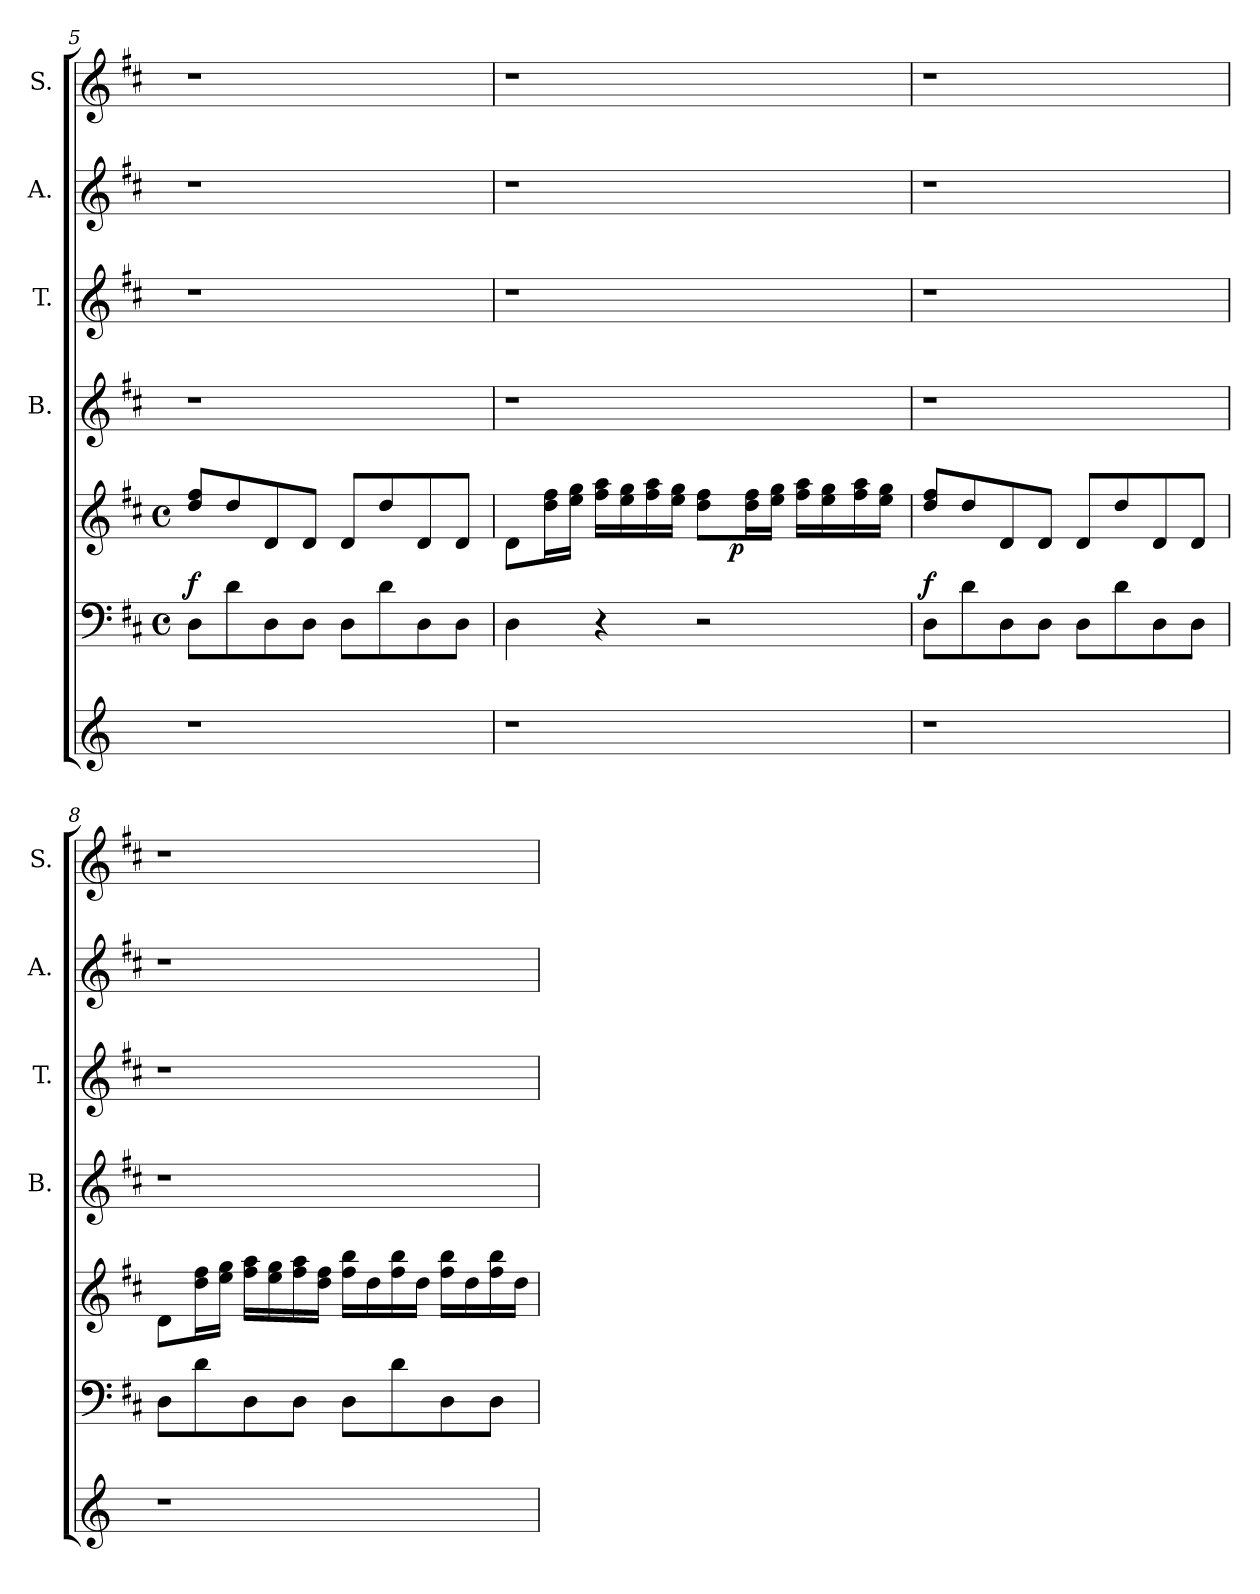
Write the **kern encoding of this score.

**kern	**kern	**dynam	**kern	**dynam	**kern	**kern	**kern	**kern
*part7	*part6	*part6	*part5	*part5	*part4	*part3	*part2	*part1
*staff7	*staff6	*staff6	*staff5	*staff5	*staff4	*staff3	*staff2	*staff1
*	*	*	*	*	*I"B.	*I"T.	*I"A.	*I"S.
*	*	*	*	*	*I'B.	*I'T.	*I'A.	*I'S.
*clefG2	*clefF4	*	*clefG2	*	*clefG2	*clefG2	*clefG2	*clefG2
*	*ITrd1c2	*	*ITrd1c2	*	*ITrd1c2	*ITrd1c2	*ITrd1c2	*ITrd1c2
*k[]	*k[]	*	*k[]	*	*k[]	*k[]	*k[]	*k[]
*C:	*C:	*	*C:	*	*C:	*C:	*C:	*C:
*	*M4/4	*	*M4/4	*	*	*	*	*
*	*met(c)	*	*met(c)	*	*	*	*	*
=5	=5	=5	=5	=5	=5	=5	=5	=5
!	!	!LO:DY:a	!	!	!	!	!	!
1r	8C\L	f	8cc/ 8ee/L	.	1r	1r	1r	1r
.	8c\	.	8cc/	.	.	.	.	.
.	8C\	.	8c/	.	.	.	.	.
.	8C\J	.	8c/J	.	.	.	.	.
.	8C\L	.	8c/L	.	.	.	.	.
.	8c\	.	8cc/	.	.	.	.	.
.	8C\	.	8c/	.	.	.	.	.
.	8C\J	.	8c/J	.	.	.	.	.
!!LO:LB:g=z
=6	=6	=6	=6	=6	=6	=6	=6	=6
*	*	*	*^	*	*	*	*	*
1r	4C\	.	8c\L	2ryy	.	1r	1r	1r	1r
.	.	.	16cc\ 16ee\L	.	.	.	.	.	.
.	.	.	16dd\ 16ff\JJ	.	.	.	.	.	.
.	4r	.	16ee\ 16gg\LL	.	.	.	.	.	.
.	.	.	16dd\ 16ff\	.	.	.	.	.	.
.	.	.	16ee\ 16gg\	.	.	.	.	.	.
.	.	.	16dd\ 16ff\JJ	.	.	.	.	.	.
.	2r	.	8cc\ 8ee\L	16.ryy	.	.	.	.	.
!	!	!	!	!	!LO:DY:b	!	!	!	!
.	.	.	.	4ryy	p	.	.	.	.
.	.	.	16cc\ 16ee\L	.	.	.	.	.	.
.	.	.	16dd\ 16ff\JJ	.	.	.	.	.	.
.	.	.	16ee\ 16gg\LL	.	.	.	.	.	.
.	.	.	16dd\ 16ff\	.	.	.	.	.	.
.	.	.	.	8ryy	.	.	.	.	.
.	.	.	16ee\ 16gg\	.	.	.	.	.	.
.	.	.	16dd\ 16ff\JJ	.	.	.	.	.	.
.	.	.	.	32ryy	.	.	.	.	.
=7	=7	=7	=7	=7	=7	=7	=7	=7	=7
!	!	!LO:DY:a	!	!	!	!	!	!	!
*	*	*	*v	*v	*	*	*	*	*
1r	8C\L	f	8cc/ 8ee/L	.	1r	1r	1r	1r
.	8c\	.	8cc/	.	.	.	.	.
.	8C\	.	8c/	.	.	.	.	.
.	8C\J	.	8c/J	.	.	.	.	.
.	8C\L	.	8c/L	.	.	.	.	.
.	8c\	.	8cc/	.	.	.	.	.
.	8C\	.	8c/	.	.	.	.	.
.	8C\J	.	8c/J	.	.	.	.	.
=8	=8	=8	=8	=8	=8	=8	=8	=8
1r	8C\L	.	8c\L	.	1r	1r	1r	1r
.	8c\	.	16cc\ 16ee\L	.	.	.	.	.
.	.	.	16dd\ 16ff\JJ	.	.	.	.	.
.	8C\	.	16ee\ 16gg\LL	.	.	.	.	.
.	.	.	16dd\ 16ff\	.	.	.	.	.
.	8C\J	.	16ee\ 16gg\	.	.	.	.	.
.	.	.	16cc\ 16ee\JJ	.	.	.	.	.
.	8C\L	.	16ee\ 16aa\LL	.	.	.	.	.
.	.	.	16cc\	.	.	.	.	.
.	8c\	.	16ee\ 16aa\	.	.	.	.	.
.	.	.	16cc\JJ	.	.	.	.	.
.	8C\	.	16ee\ 16aa\LL	.	.	.	.	.
.	.	.	16cc\	.	.	.	.	.
.	8C\J	.	16ee\ 16aa\	.	.	.	.	.
.	.	.	16cc\JJ	.	.	.	.	.
=	=	=	=	=	=	=	=	=
*-	*-	*-	*-	*-	*-	*-	*-	*-
